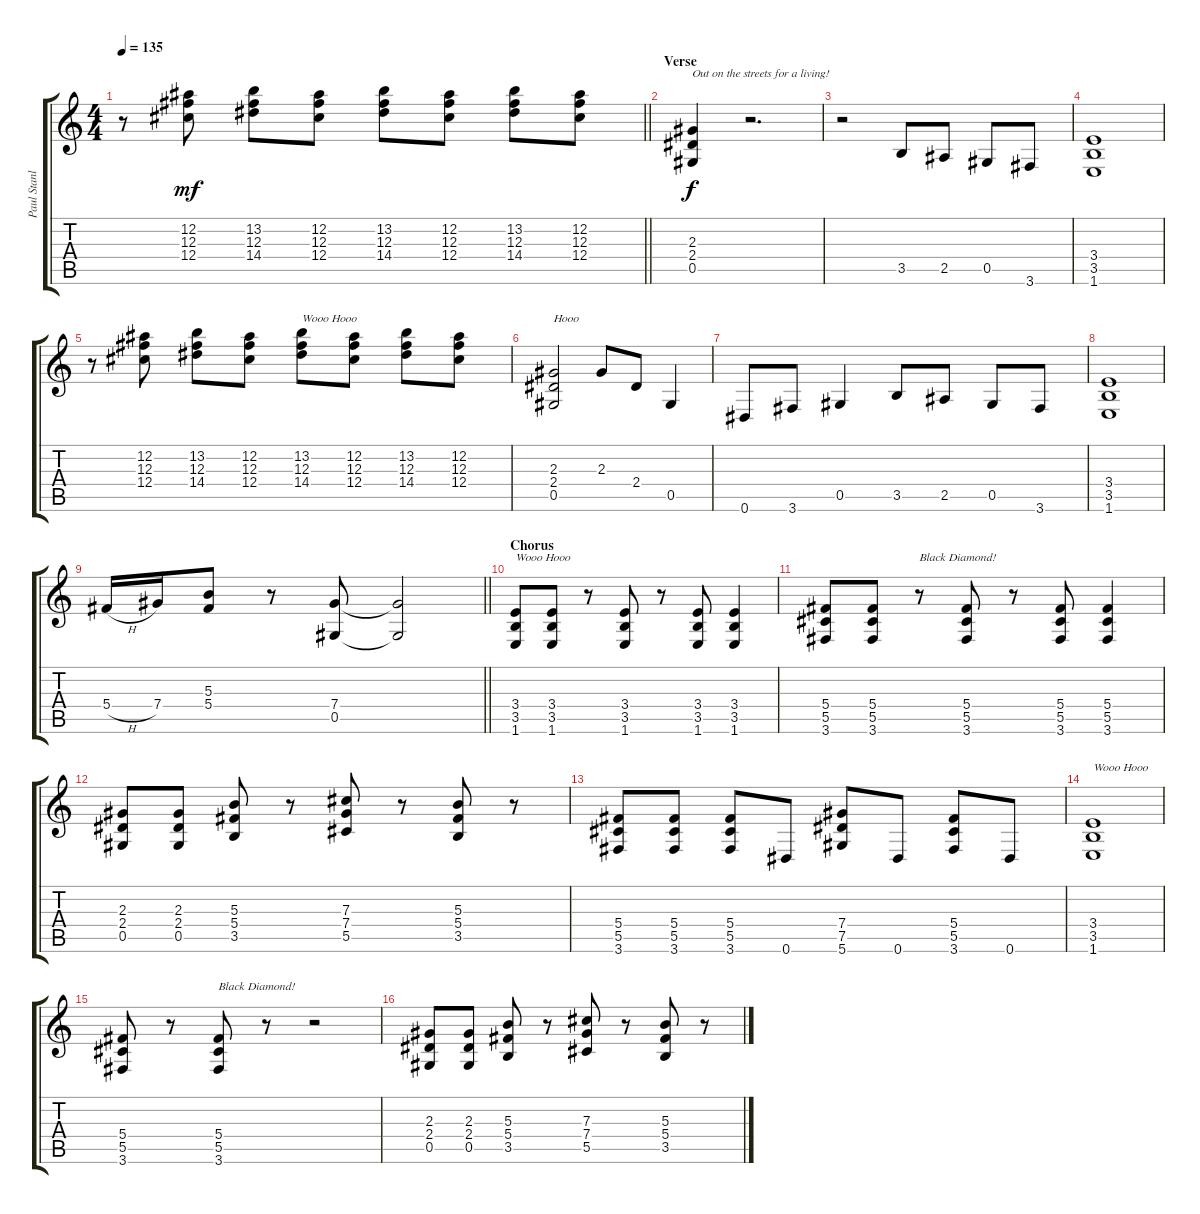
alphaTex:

\track ("Paul Stanley" "Paul Stanl") {instrument overdrivenguitar}
\staff {score tabs}
\tuning (Eb4 Bb3 Gb3 Db3 Ab2 Eb2) {hide}
\ts (4 4)
\tempo 135
\clef g2
\barLineRight lightlight
\ks c
r.8{dy mf} (12.2 12.3 12.4).8 (13.2 12.3 14.4).8 (12.2 12.3 12.4).8 (13.2 12.3 14.4).8 (12.2 12.3 12.4).8 (13.2 12.3 14.4).8 (12.2 12.3 12.4).8 |
\section ("" "Verse")
(2.3 2.4 0.5).4{txt "Out on the streets for a living!" dy f} r.2{d} |
r.2 3.5.8 2.5.8 0.5.8 3.6.8 |
(3.4 3.5 1.6).1 |
r.8 (12.2 12.3 12.4).8 (13.2 12.3 14.4).8 (12.2 12.3 12.4).8 (13.2 12.3 14.4).8{txt "Wooo Hooo"} (12.2 12.3 12.4).8 (13.2 12.3 14.4).8 (12.2 12.3 12.4).8 |
(2.3 2.4 0.5).2{txt "Hooo"} 2.3.8 2.4.8 0.5.4 |
0.6.8 3.6.8 0.5.4 3.5.8 2.5.8 0.5.8 3.6.8 |
(3.4 3.5 1.6).1 |
\barLineRight lightlight
5.4{h}.16 7.4.16 (5.3 5.4).8 r.8 (7.4 0.5).8 (7.4{t} 0.5{t}).2 |
\section ("" "Chorus")
(3.4 3.5 1.6).8{txt "Wooo Hooo"} (3.4 3.5 1.6).8 r.8 (3.4 3.5 1.6).8 r.8 (3.4 3.5 1.6).8 (3.4 3.5 1.6).4 |
(5.4 5.5 3.6).8 (5.4 5.5 3.6).8 r.8{txt "Black Diamond!"} (5.4 5.5 3.6).8 r.8 (5.4 5.5 3.6).8 (5.4 5.5 3.6).4 |
(2.3 2.4 0.5).8 (2.3 2.4 0.5).8 (5.3 5.4 3.5).8 r.8 (7.3 7.4 5.5).8 r.8 (5.3 5.4 3.5).8 r.8 |
(5.4 5.5 3.6).8 (5.4 5.5 3.6).8 (5.4 5.5 3.6).8 0.6.8 (7.4 7.5 5.6).8 0.6.8 (5.4 5.5 3.6).8 0.6.8 |
(3.4 3.5 1.6).1{txt "Wooo Hooo"} |
(5.4 5.5 3.6).8 r.8 (5.4 5.5 3.6).8{txt "Black Diamond!"} r.8 r.2 |
(2.3 2.4 0.5).8 (2.3 2.4 0.5).8 (5.3 5.4 3.5).8 r.8 (7.3 7.4 5.5).8 r.8 (5.3 5.4 3.5).8 r.8
